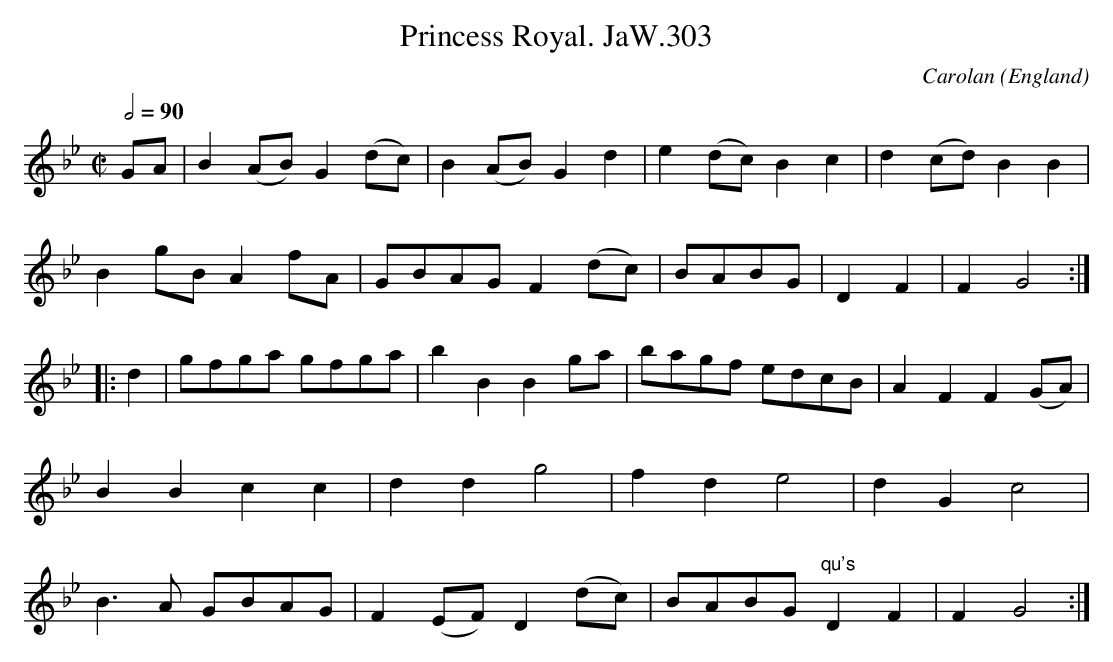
X:1
T:Princess Royal. JaW.303
C:Carolan
L:1/8
M:C|
O:England
Q:1/2=90
K:Bb
GA|B2(AB) G2(dc)|B2(AB) G2d2|e2(dc) B2c2|d2(cd) B2B2|!
B2gB A2fA|GBAG F2(dc)|BABG|D2F2|F2G4:|!
|:d2|gfga gfga|b2B2B2ga|bagf edcB|A2F2F2(GA)|!
B2B2c2c2|d2d2 g4|f2d2 e4|d2G2c4|!
B3A GBAG|F2(EF) D2(dc)|BABG "qu's"D2F2|F2G4:|
